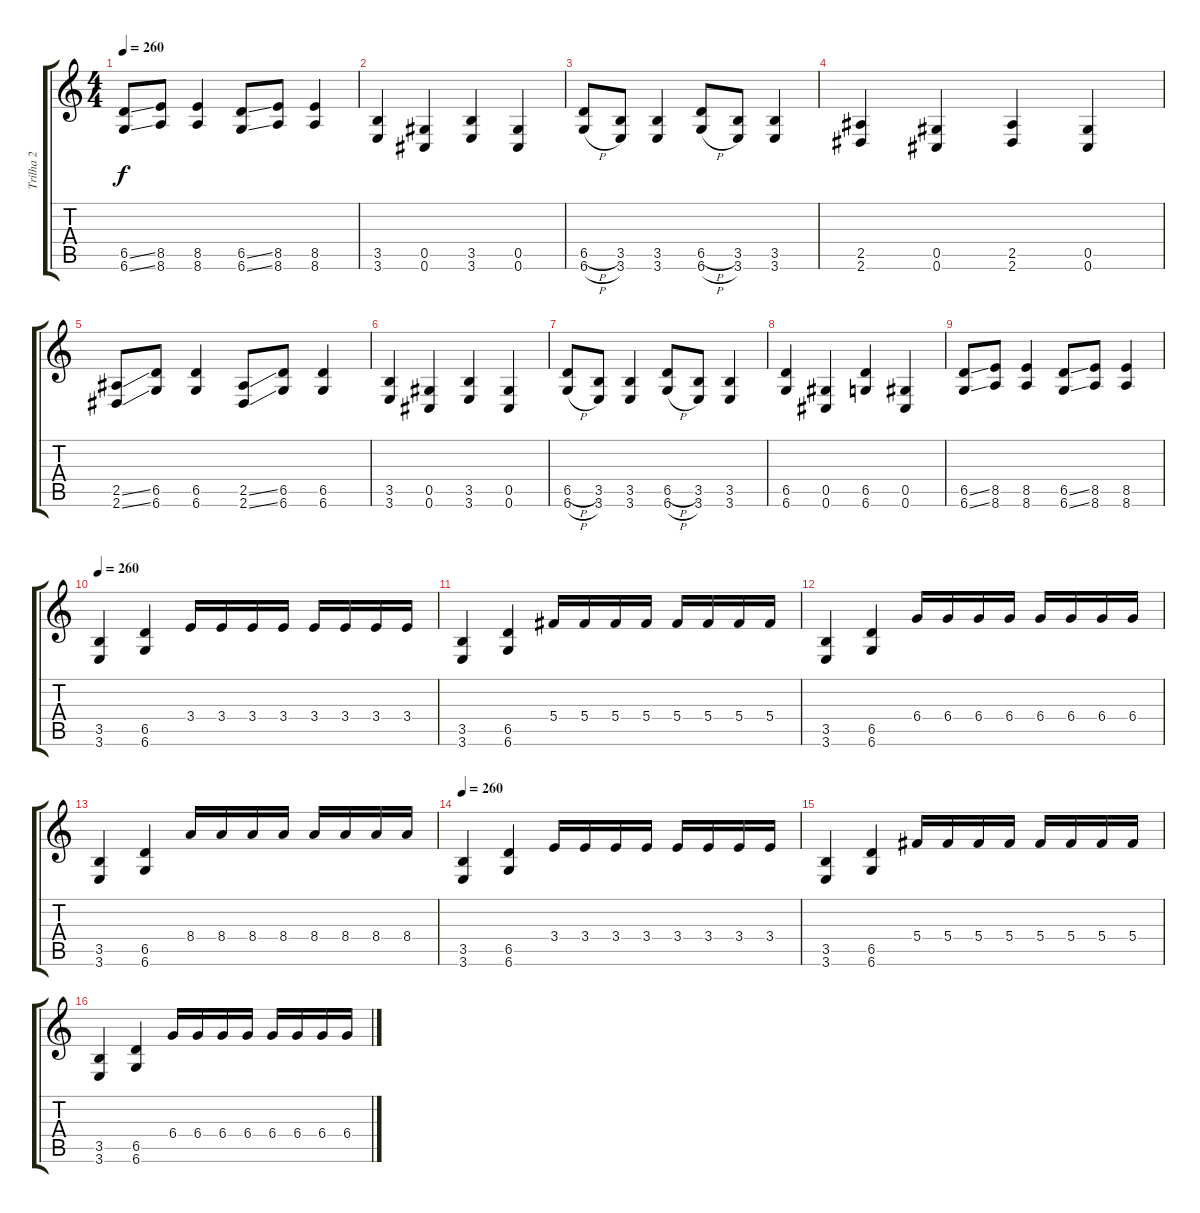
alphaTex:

\track ("Trilha 2" "Trilha 2") {instrument overdrivenguitar}
\staff {score tabs}
\tuning (Eb4 Bb3 Gb3 Db3 Ab2 Db2) {hide}
\ts (4 4)
\tempo 260
\clef g2
\ks c
(6.5{ss} 6.6{ss}).8{dy f} (8.5 8.6).8 (8.5 8.6).4 (6.5{ss} 6.6{ss}).8 (8.5 8.6).8 (8.5 8.6).4 |
(3.5 3.6).4 (0.5 0.6).4 (3.5 3.6).4 (0.5 0.6).4 |
(6.5{h} 6.6{h}).8 (3.5 3.6).8 (3.5 3.6).4 (6.5{h} 6.6{h}).8 (3.5 3.6).8 (3.5 3.6).4 |
(2.5 2.6).4 (0.5 0.6).4 (2.5 2.6).4 (0.5 0.6).4 |
(2.5{ss} 2.6{ss}).8 (6.5 6.6).8 (6.5 6.6).4 (2.5{ss} 2.6{ss}).8 (6.5 6.6).8 (6.5 6.6).4 |
(3.5 3.6).4 (0.5 0.6).4 (3.5 3.6).4 (0.5 0.6).4 |
(6.5{h} 6.6{h}).8 (3.5 3.6).8 (3.5 3.6).4 (6.5{h} 6.6{h}).8 (3.5 3.6).8 (3.5 3.6).4 |
(6.5 6.6).4 (0.5 0.6).4 (6.5 6.6).4 (0.5 0.6).4 |
(6.5{ss} 6.6{ss}).8 (8.5 8.6).8 (8.5 8.6).4 (6.5{ss} 6.6{ss}).8 (8.5 8.6).8 (8.5 8.6).4 |
\tempo 260
(3.5 3.6).4 (6.5 6.6).4 3.4.16 3.4.16 3.4.16 3.4.16 3.4.16 3.4.16 3.4.16 3.4.16 |
(3.5 3.6).4 (6.5 6.6).4 5.4.16 5.4.16 5.4.16 5.4.16 5.4.16 5.4.16 5.4.16 5.4.16 |
(3.5 3.6).4 (6.5 6.6).4 6.4.16 6.4.16 6.4.16 6.4.16 6.4.16 6.4.16 6.4.16 6.4.16 |
(3.5 3.6).4 (6.5 6.6).4 8.4.16 8.4.16 8.4.16 8.4.16 8.4.16 8.4.16 8.4.16 8.4.16 |
\tempo 260
(3.5 3.6).4 (6.5 6.6).4 3.4.16 3.4.16 3.4.16 3.4.16 3.4.16 3.4.16 3.4.16 3.4.16 |
(3.5 3.6).4 (6.5 6.6).4 5.4.16 5.4.16 5.4.16 5.4.16 5.4.16 5.4.16 5.4.16 5.4.16 |
(3.5 3.6).4 (6.5 6.6).4 6.4.16 6.4.16 6.4.16 6.4.16 6.4.16 6.4.16 6.4.16 6.4.16
